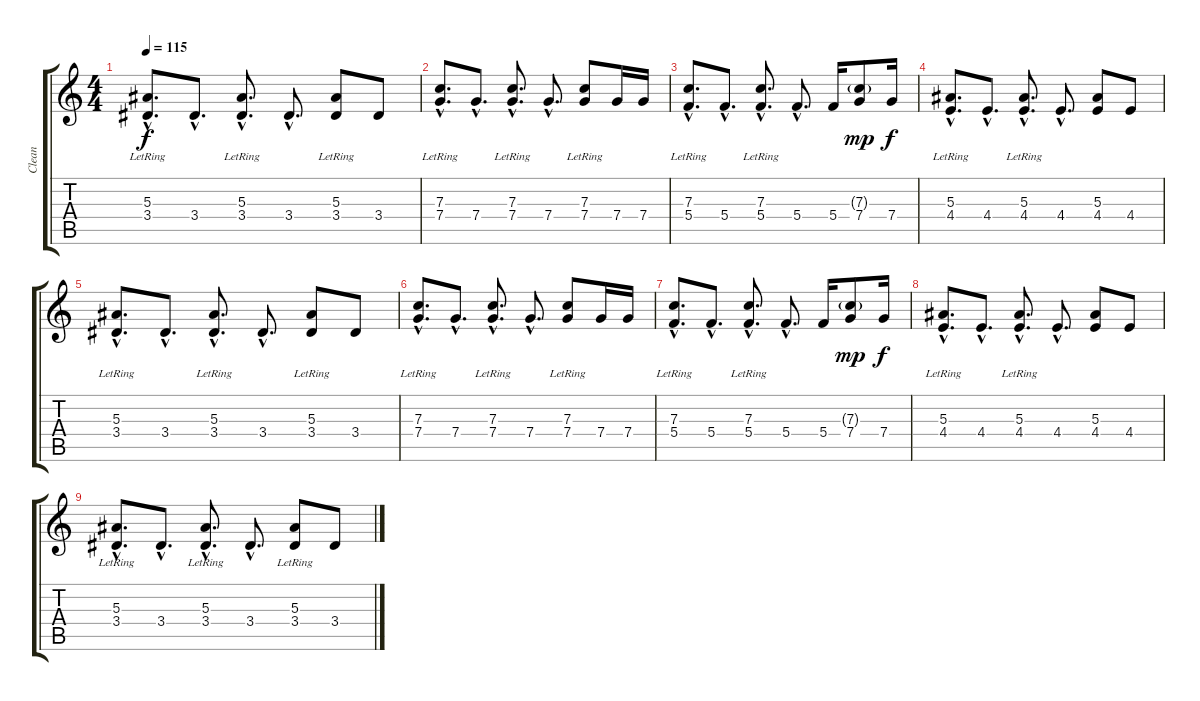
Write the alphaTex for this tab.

\track ("Clean " "Clean ") {instrument electricguitarmuted}
\staff {score tabs}
\tuning (D4 A3 F3 C3 G2 C2) {hide}
\ts (4 4)
\tempo 115
\clef g2
\ks c
(5.3{hac lr} 3.4{hac}).8{d dy f} 3.4{hac}.8{d} (5.3{hac lr} 3.4{hac}).8{d} 3.4{hac}.8{d} (5.3{lr} 3.4).8 3.4.8 |
(7.3{hac lr} 7.4{hac}).8{d} 7.4{hac}.8{d} (7.3{hac lr} 7.4{hac}).8{d} 7.4{hac}.8{d} (7.3{lr} 7.4).8 7.4.16 7.4.16 |
(7.3{hac lr} 5.4{hac}).8{d} 5.4{hac}.8{d} (7.3{hac lr} 5.4{hac}).8{d} 5.4{hac}.8{d} 5.4.16 (7.3{g} 7.4).8{dy mp} 7.4.16{dy f} |
(5.3{hac lr} 4.4{hac}).8{d} 4.4{hac}.8{d} (5.3{hac lr} 4.4{hac}).8{d} 4.4{hac}.8{d} (5.3 4.4).8 4.4.8 |
(5.3{hac lr} 3.4{hac}).8{d} 3.4{hac}.8{d} (5.3{hac lr} 3.4{hac}).8{d} 3.4{hac}.8{d} (5.3{lr} 3.4).8 3.4.8 |
(7.3{hac lr} 7.4{hac}).8{d} 7.4{hac}.8{d} (7.3{hac lr} 7.4{hac}).8{d} 7.4{hac}.8{d} (7.3{lr} 7.4).8 7.4.16 7.4.16 |
(7.3{hac lr} 5.4{hac}).8{d} 5.4{hac}.8{d} (7.3{hac lr} 5.4{hac}).8{d} 5.4{hac}.8{d} 5.4.16 (7.3{g} 7.4).8{dy mp} 7.4.16{dy f} |
(5.3{hac lr} 4.4{hac}).8{d} 4.4{hac}.8{d} (5.3{hac lr} 4.4{hac}).8{d} 4.4{hac}.8{d} (5.3 4.4).8 4.4.8 |
(5.3{hac lr} 3.4{hac}).8{d} 3.4{hac}.8{d} (5.3{hac lr} 3.4{hac}).8{d} 3.4{hac}.8{d} (5.3{lr} 3.4).8 3.4.8
